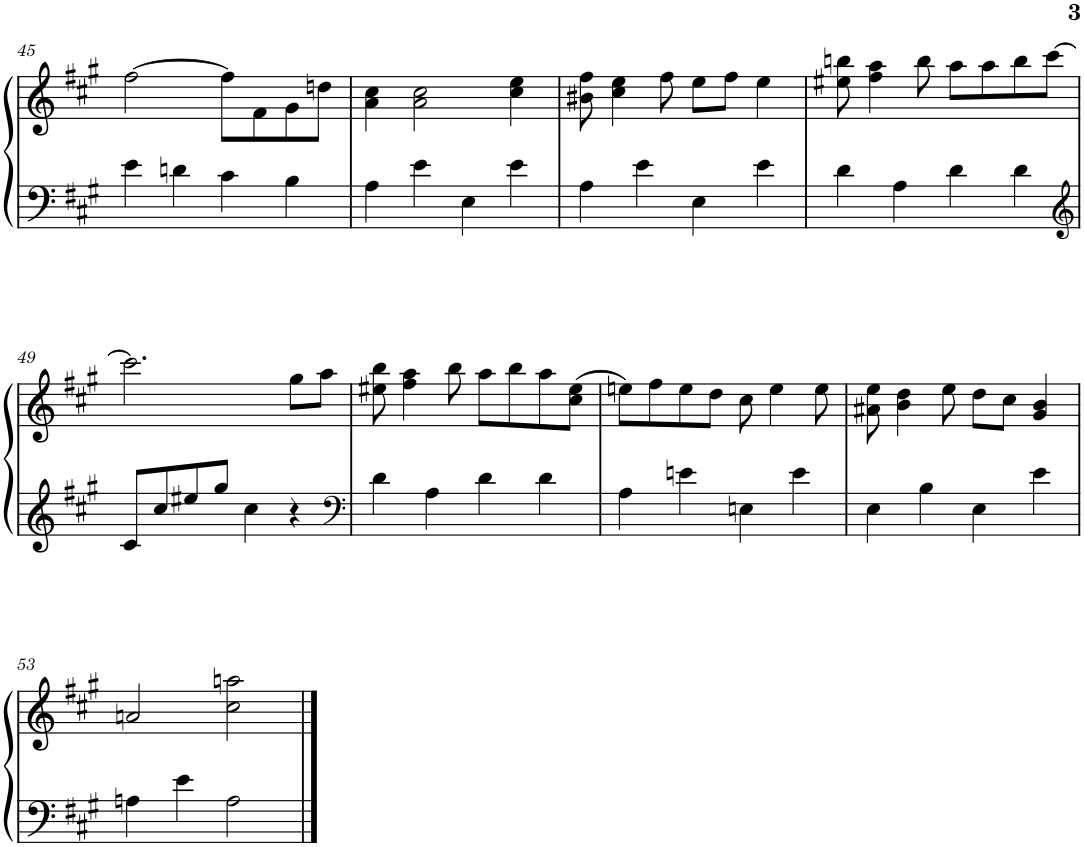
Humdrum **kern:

**kern	**kern
*part1	*part1
*staff2	*staff1
*I"Piano	*
*I'Pno.	*
!!LO:PB:g=z
*clefF4	*clefG2
*k[f#c#g#]	*k[f#c#g#]
*M4/4	*M4/4
=45	=45
4e\	[2ff#\
4dn\	.
4c#\	8ff#\L]
.	8f#\
4B\	8g#\
.	8ddn\J
=46	=46
4A\	4a\ 4cc#\
4e\	2a\ 2cc#\
4E\	.
4e\	4cc#\ 4ee\
=47	=47
4A\	8b#X\ 8ff#\
.	4cc#\ 4ee\
4e\	.
.	8ff#\
4E\	8ee\L
.	8ff#\J
4e\	4ee\
=48	=48
4d\	8ee#X\ 8bbn\
.	4ff#\ 4aa\
4A\	.
.	8bb\
4d\	8aa\L
.	8aa\
4d\	8bb\
.	[8ccc#\J
!!LO:LB:g=z
=49	=49
*clefG2	*
8c#/L	2.ccc#\]
8cc#/	.
8ee#X/	.
8gg#/J	.
4cc#\	.
4r	8gg#\L
.	8aa\J
=50	=50
*clefF4	*
4d\	8ee#X\ 8bb\
.	4ff#\ 4aa\
4A\	.
.	8bb\
4d\	8aa\L
.	8bb\
4d\	8aa\
.	(8cc#\ 8ee#\J
=51	=51
4A\	8een\L)
.	8ff#\
4en\	8ee\
.	8dd\J
4En\	8cc#\
.	4ee\
4e\	.
.	8ee\
=52	=52
4E\	8a#X\ 8ee\
.	4b\ 4dd\
4B\	.
.	8ee\
4E\	8dd\L
.	8cc#\J
4e\	4g#/ 4b/
!!LO:LB:g=z
=53	=53
4An\	2an/
4e\	.
2A\	2cc#\ 2aan\
==	==
*-	*-
